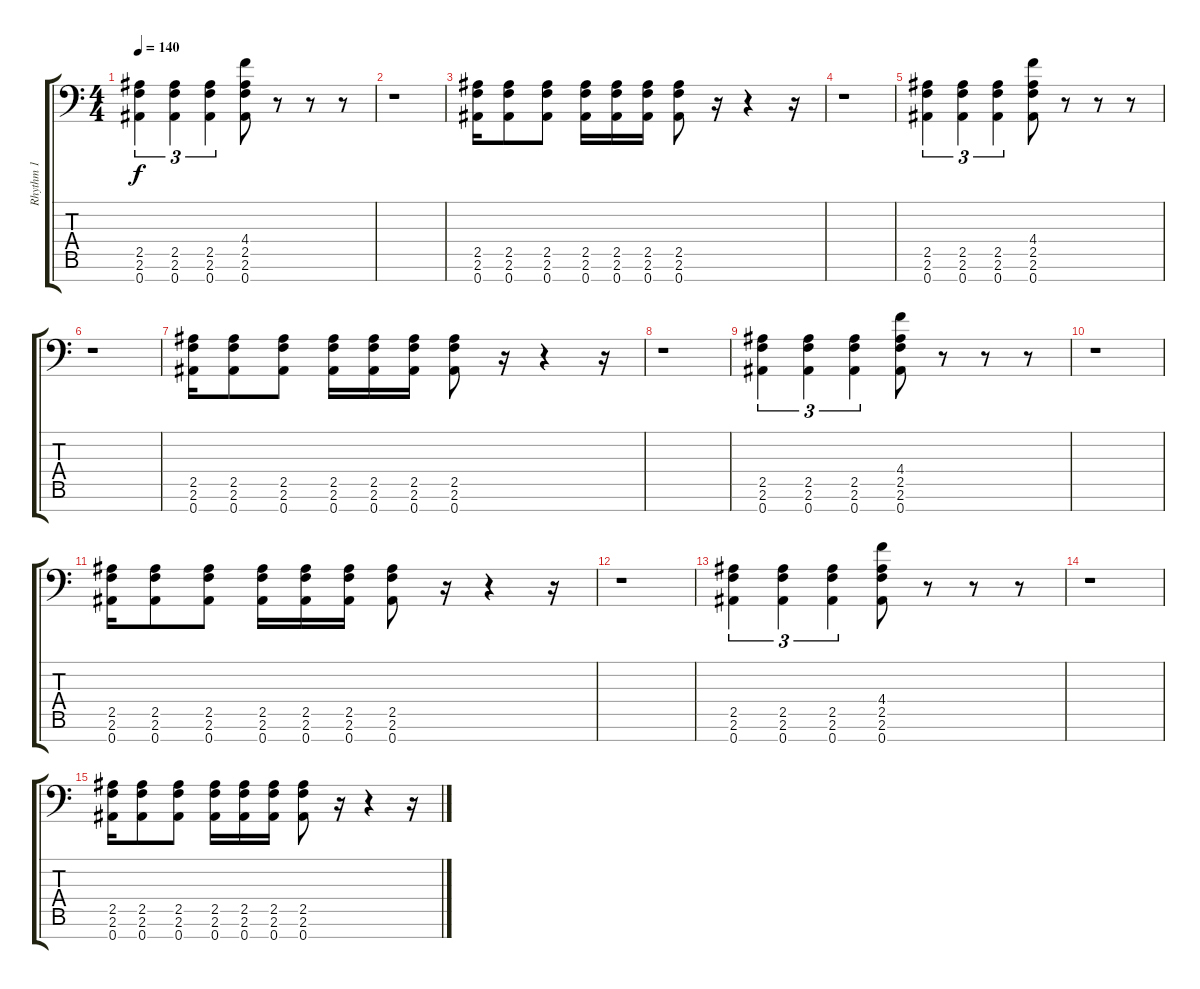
\track ("Rhythm 1" "Rhythm 1") {instrument overdrivenguitar}
\staff {score tabs}
\tuning (Eb4 Bb3 Gb3 Db3 Ab2 Eb2 Bb1) {hide}
\ts (4 4)
\tempo 140
\clef f4
\ks c
(2.5 2.6 0.7).4{tu (3 2) dy f} (2.5 2.6 0.7).4{tu (3 2)} (2.5 2.6 0.7).4{tu (3 2)} (4.4 2.5 2.6 0.7).8 r.8 r.8 r.8 |
r.1 |
(2.5 2.6 0.7).16 (2.5 2.6 0.7).8 (2.5 2.6 0.7).8 (2.5 2.6 0.7).16 (2.5 2.6 0.7).16 (2.5 2.6 0.7).16 (2.5 2.6 0.7).8 r.16 r.4 r.16 |
r.1 |
(2.5 2.6 0.7).4{tu (3 2)} (2.5 2.6 0.7).4{tu (3 2)} (2.5 2.6 0.7).4{tu (3 2)} (4.4 2.5 2.6 0.7).8 r.8 r.8 r.8 |
r.1 |
(2.5 2.6 0.7).16 (2.5 2.6 0.7).8 (2.5 2.6 0.7).8 (2.5 2.6 0.7).16 (2.5 2.6 0.7).16 (2.5 2.6 0.7).16 (2.5 2.6 0.7).8 r.16 r.4 r.16 |
r.1 |
(2.5 2.6 0.7).4{tu (3 2)} (2.5 2.6 0.7).4{tu (3 2)} (2.5 2.6 0.7).4{tu (3 2)} (4.4 2.5 2.6 0.7).8 r.8 r.8 r.8 |
r.1 |
(2.5 2.6 0.7).16 (2.5 2.6 0.7).8 (2.5 2.6 0.7).8 (2.5 2.6 0.7).16 (2.5 2.6 0.7).16 (2.5 2.6 0.7).16 (2.5 2.6 0.7).8 r.16 r.4 r.16 |
r.1 |
(2.5 2.6 0.7).4{tu (3 2)} (2.5 2.6 0.7).4{tu (3 2)} (2.5 2.6 0.7).4{tu (3 2)} (4.4 2.5 2.6 0.7).8 r.8 r.8 r.8 |
r.1 |
(2.5 2.6 0.7).16 (2.5 2.6 0.7).8 (2.5 2.6 0.7).8 (2.5 2.6 0.7).16 (2.5 2.6 0.7).16 (2.5 2.6 0.7).16 (2.5 2.6 0.7).8 r.16 r.4 r.16
